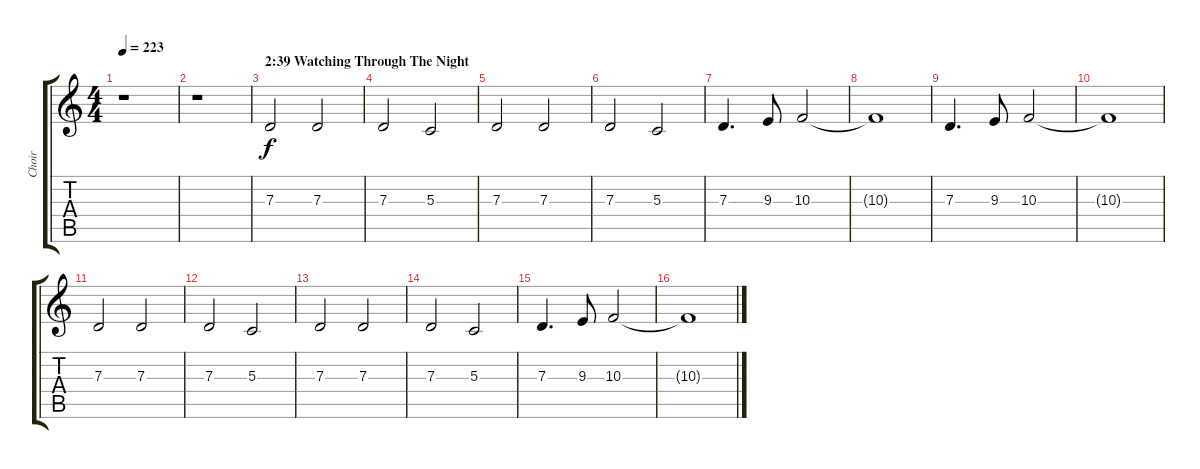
\track ("Choir" "Choir") {instrument choiraahs}
\staff {score tabs}
\tuning (E4 B3 G3 D3 A2 E2) {hide}
\ts (4 4)
\tempo 223
\clef g2
\ks c
r.1{dy f} |
r.1 |
\section ("" "2:39 Watching Through The Night")
7.3.2 7.3.2 |
7.3.2 5.3.2 |
7.3.2 7.3.2 |
7.3.2 5.3.2 |
7.3.4{d} 9.3.8 10.3.2 |
10.3{t}.1 |
7.3.4{d} 9.3.8 10.3.2 |
10.3{t}.1 |
7.3.2 7.3.2 |
7.3.2 5.3.2 |
7.3.2 7.3.2 |
7.3.2 5.3.2 |
7.3.4{d} 9.3.8 10.3.2 |
10.3{t}.1
